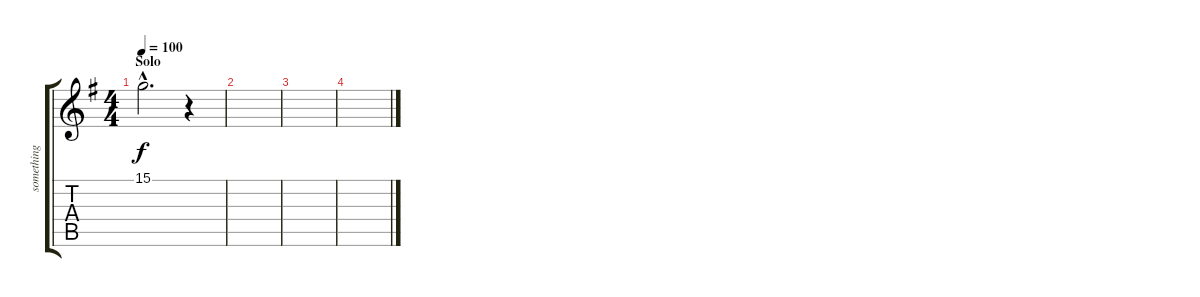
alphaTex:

\track ("something" "something") {instrument pad4choir}
\staff {score tabs}
\tuning (E4 B3 G3 D3 A2 E2) {hide}
\ts (4 4)
\section ("" "Solo")
\tempo 100
\clef g2
\ks g
15.1{hac}.2{d dy f volume 12} r.4 |
|
\section ("" "")
|
\section ("" "")
